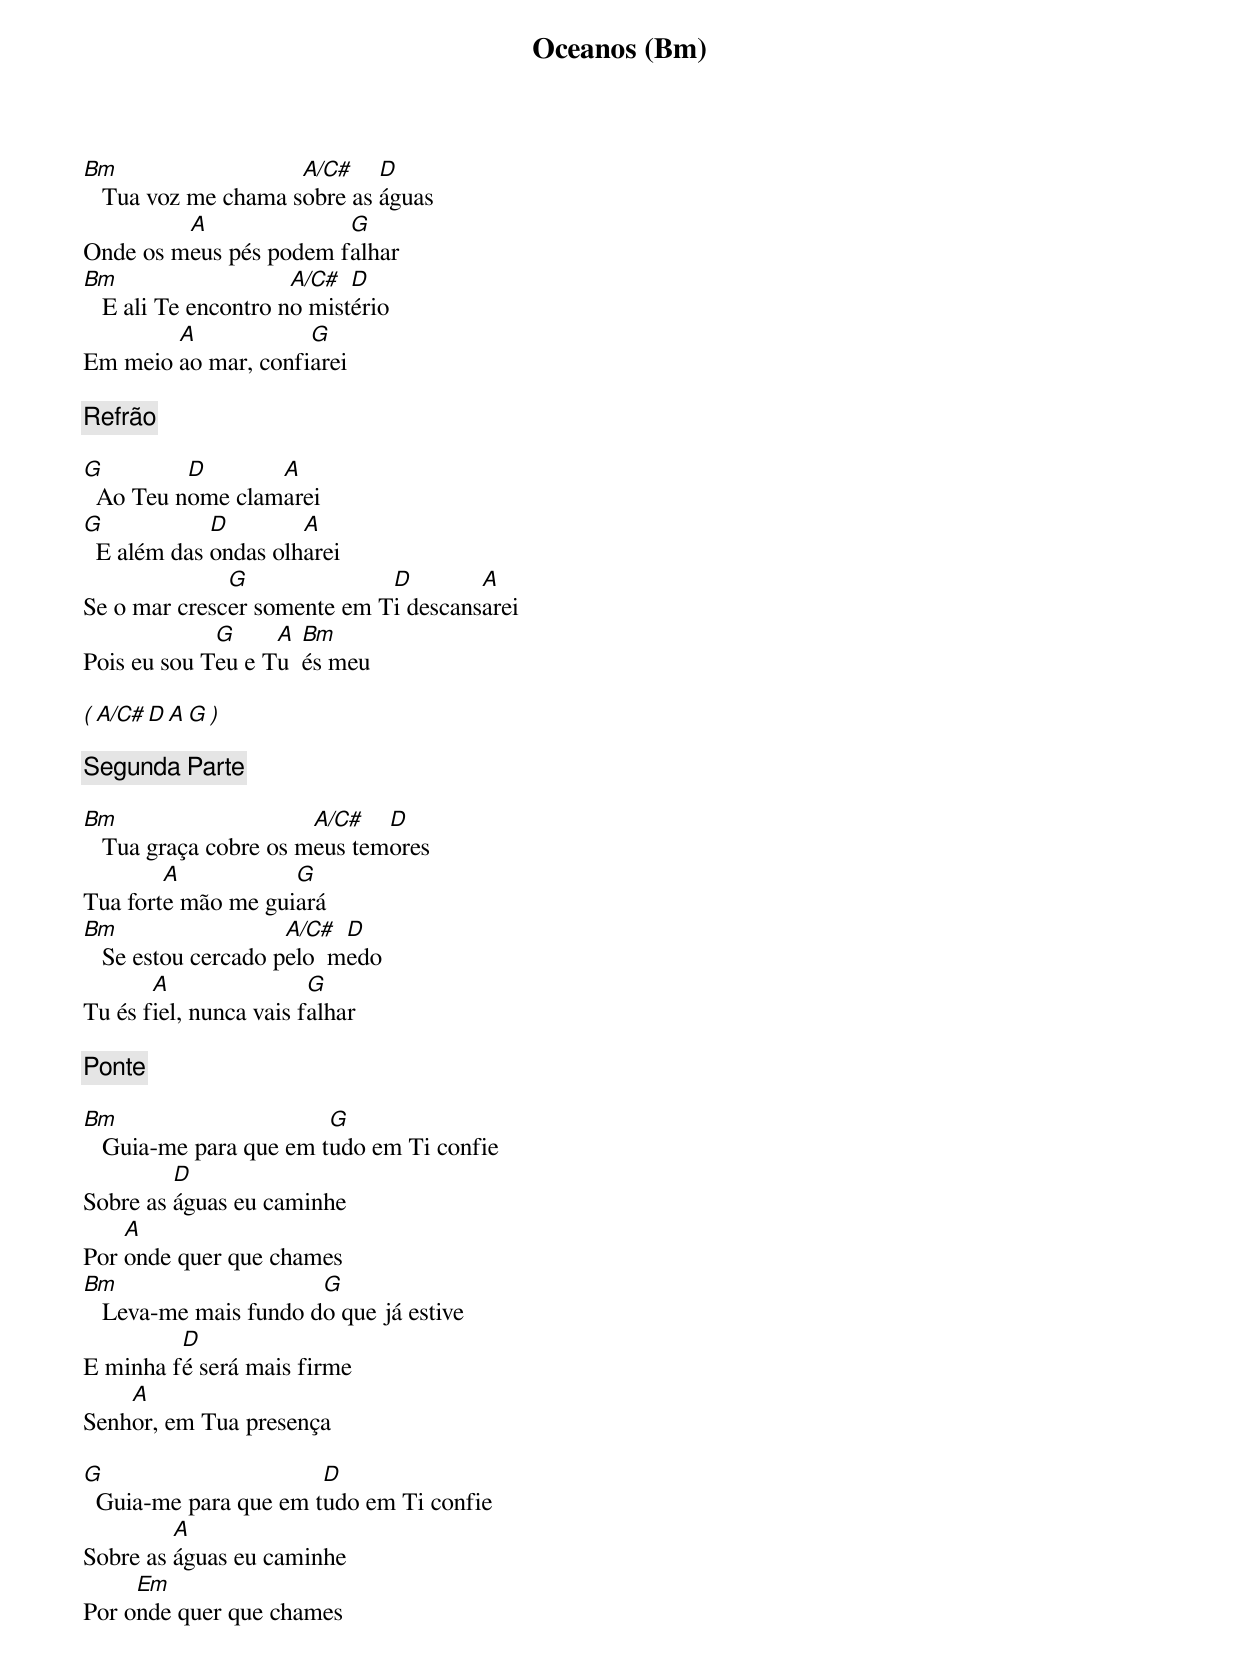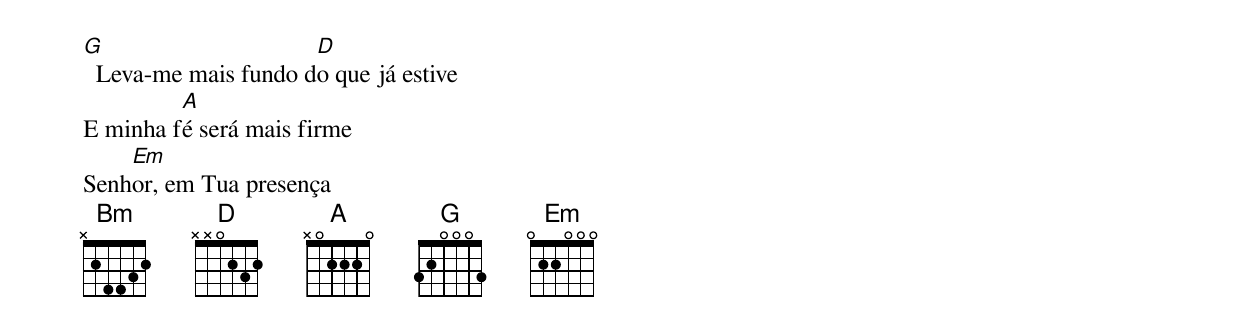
Oceanos (Bm)

Bm                   A/C#    D
   Tua voz me chama sobre as águas
         A              G
Onde os meus pés podem falhar
Bm                    A/C#  D
   E ali Te encontro no mistério
        A            G
Em meio ao mar, confiarei

[Refrão]

G         D       A
  Ao Teu nome clamarei
G            D        A
  E além das ondas olharei
              G              D        A
Se o mar crescer somente em Ti descansarei
             G     A  Bm
Pois eu sou Teu e Tu  és meu

( A/C#  D  A  G )

[Segunda Parte]

Bm                     A/C#   D
   Tua graça cobre os meus temores
        A           G
Tua forte mão me guiará
Bm                   A/C#  D
   Se estou cercado pelo  medo
       A                G
Tu és fiel, nunca vais falhar

[Ponte]

Bm                      G
   Guia-me para que em tudo em Ti confie
         D
Sobre as águas eu caminhe
    A
Por onde quer que chames
Bm                     G
   Leva-me mais fundo do que já estive
         D
E minha fé será mais firme
    A
Senhor, em Tua presença

G                      D
  Guia-me para que em tudo em Ti confie
         A
Sobre as águas eu caminhe
     Em
Por onde quer que chames
G                     D
  Leva-me mais fundo do que já estive
         A
E minha fé será mais firme
    Em
Senhor, em Tua presença
